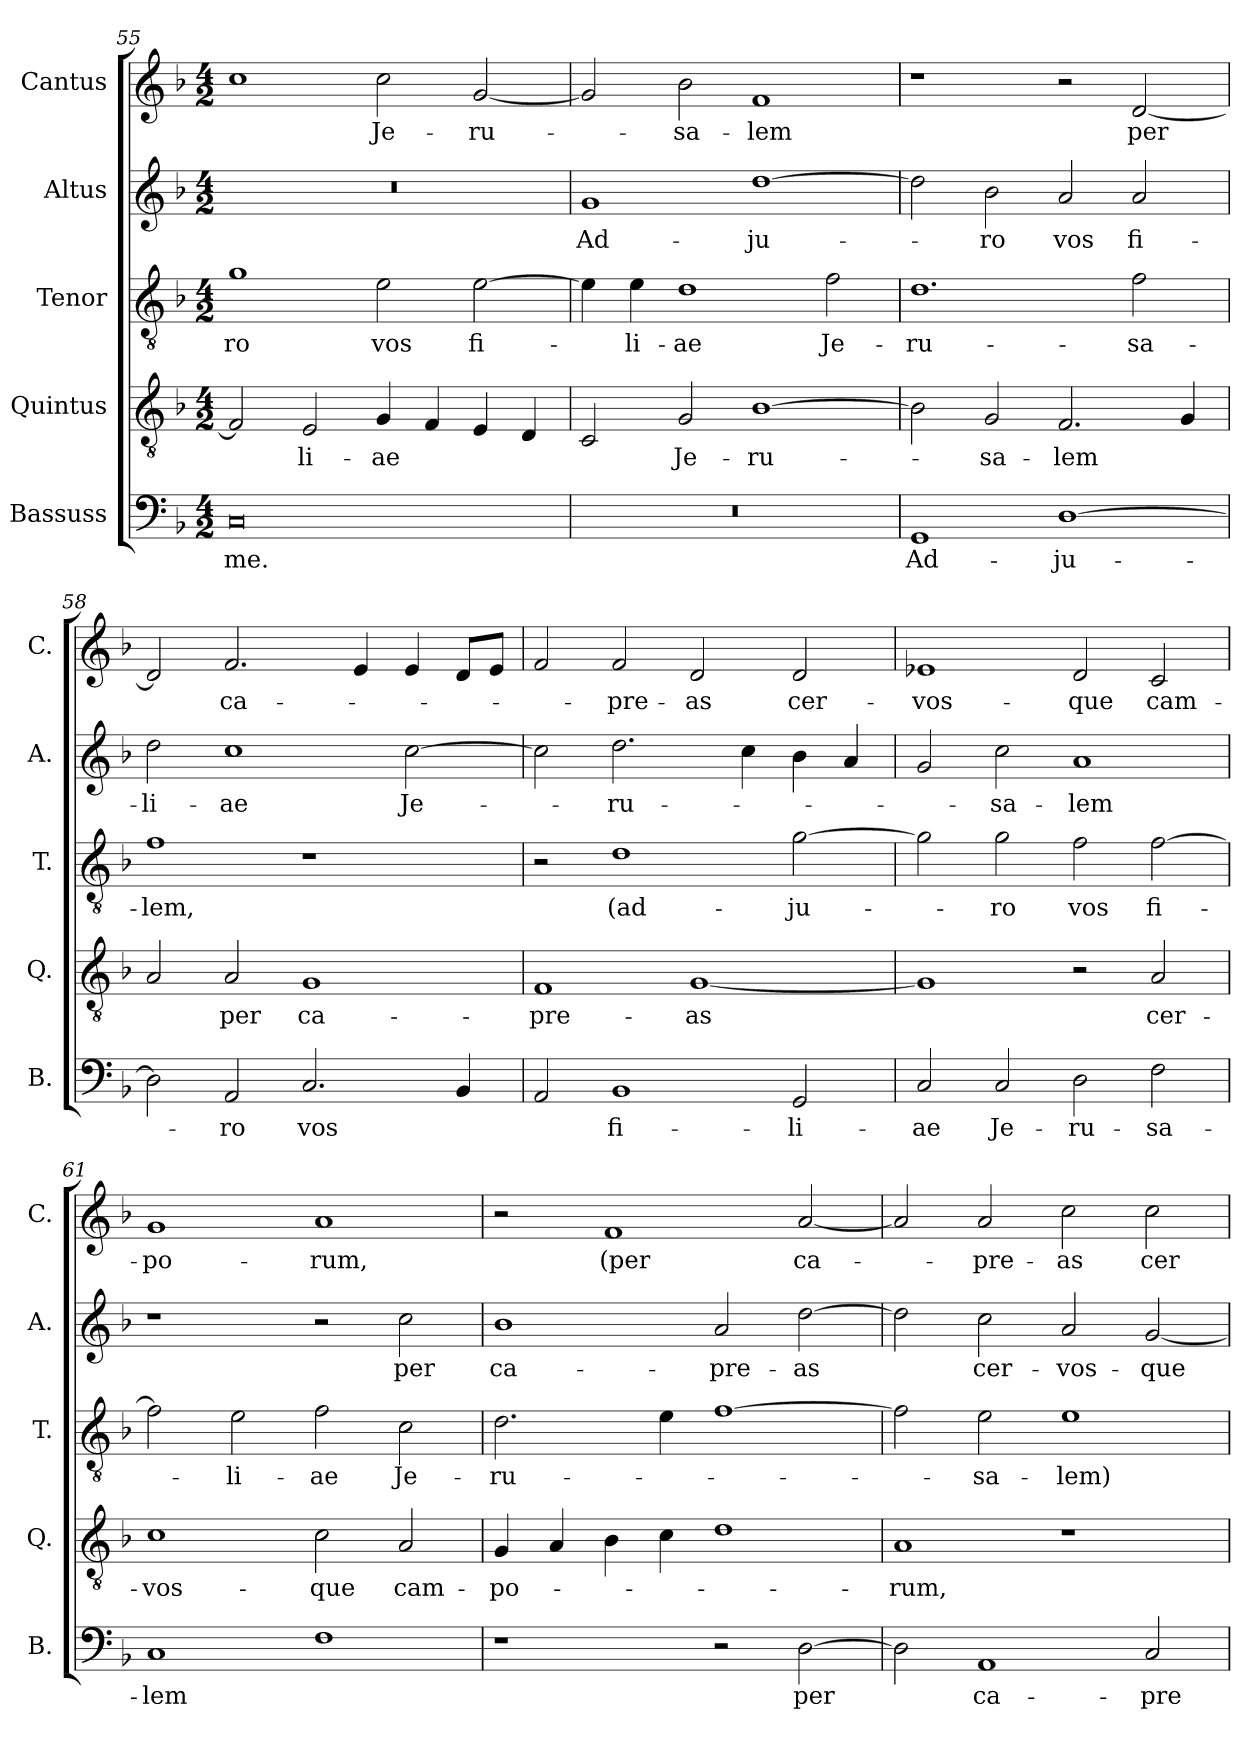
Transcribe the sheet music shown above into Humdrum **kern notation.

**kern	**text	**kern	**text	**kern	**text	**kern	**text	**kern	**text
*part5	*part5	*part4	*part4	*part3	*part3	*part2	*part2	*part1	*part1
*staff5	*staff5	*staff4	*staff4	*staff3	*staff3	*staff2	*staff2	*staff1	*staff1
*I"Bassuss	*	*I"Quintus	*	*I"Tenor	*	*I"Altus	*	*I"Cantus	*
*I'B.	*	*I'Q.	*	*I'T.	*	*I'A.	*	*I'C.	*
*clefF4	*	*clefGv2	*	*clefGv2	*	*clefG2	*	*clefG2	*
*k[b-]	*	*k[b-]	*	*k[b-]	*	*k[b-]	*	*k[b-]	*
*F:	*	*F:	*	*F:	*	*F:	*	*F:	*
*M4/2	*	*M4/2	*	*M4/2	*	*M4/2	*	*M4/2	*
=55	=55	=55	=55	=55	=55	=55	=55	=55	=55
0C	me.	2F/]	.	1g	ro	0r	.	1cc	.
.	.	2E/	li­-	.	.	.	.	.	.
.	.	4G/	ae	2e\	vos	.	.	2cc\	Je-
.	.	4F/	.	.	.	.	.	.	.
.	.	4E/	.	[2e\	fi-	.	.	[2g/	ru­-
.	.	4D/	.	.	.	.	.	.	.
=56	=56	=56	=56	=56	=56	=56	=56	=56	=56
0r	.	2C/	.	4e\]	.	1g	Ad-	2g/]	.
.	.	.	.	4e\	li­-	.	.	.	.
.	.	2G/	Je­-	1d	ae	.	.	2b-\	sa­-
.	.	[1B-	ru­-	.	.	[1dd	ju­-	1f	lem
.	.	.	.	2f\	Je­-	.	.	.	.
=57	=57	=57	=57	=57	=57	=57	=57	=57	=57
1GG	Ad-	2B-\]	.	1.d	-ru-	2dd\]	.	1r	.
.	.	2G/	sa-	.	.	2b-\	ro	.	.
[1D	ju-	2.F/	lem	.	.	2a/	vos	2r	.
.	.	.	.	2f\	sa-	2a/	fi­-	[2d/	per
.	.	4G/	.	.	.	.	.	.	.
=58	=58	=58	=58	=58	=58	=58	=58	=58	=58
2D\]	.	2A/	.	1f	lem,	2dd\	li­-	2d/]	.
2AA/	ro	2A/	per	.	.	1cc	ae	2.f/	ca-
2.C/	vos	1G	ca­-	1r	.	.	.	.	.
.	.	.	.	.	.	.	.	4e/	.
.	.	.	.	.	.	[2cc\	Je­-	4e/	.
4BB-/	.	.	.	.	.	.	.	8d/L	.
.	.	.	.	.	.	.	.	8e/J	.
=59	=59	=59	=59	=59	=59	=59	=59	=59	=59
2AA/	.	1F	pre­-	2r	.	2cc\]	.	2f/	.
1BB-	fi­-	.	.	1d	(ad­-	2.dd\	ru-	2f/	pre-
.	.	[1G	as	.	.	.	.	2d/	as
.	.	.	.	.	.	4cc\	.	.	.
2GG/	li­-	.	.	[2g\	ju­-	4b-\	.	2d/	cer­-
.	.	.	.	.	.	4a/	.	.	.
=60	=60	=60	=60	=60	=60	=60	=60	=60	=60
2C/	ae	1G]	.	2g\]	.	2g/	.	1e-X	vos-
2C/	Je-	.	.	2g\	ro	2cc\	sa-	.	.
2D\	-ru-	2r	.	2f\	vos	1a	lem	2d/	que
2F\	sa­-	2A/	cer-	[2f\	fi­-	.	.	2c/	cam­-
=61	=61	=61	=61	=61	=61	=61	=61	=61	=61
1C	lem	1c	-vos-	2f\]	.	1r	.	1g	-po­-
.	.	.	.	2e\	li­-	.	.	.	.
1F	.	2c\	que	2f\	ae	2r	.	1a	rum,
.	.	2A/	cam-	2c\	Je­-	2cc\	per	.	.
=62	=62	=62	=62	=62	=62	=62	=62	=62	=62
1r	.	4G/	po-	2.d\	ru­-	1b-	ca­-	2r	.
.	.	4A/	.	.	.	.	.	.	.
.	.	4B-\	.	.	.	.	.	1f	(per
.	.	4c\	.	4e\	.	.	.	.	.
2r	.	1d	.	[1f	.	2a/	pre­-	.	.
[2D\	per	.	.	.	.	[2dd\	as	[2a/	ca-
=63	=63	=63	=63	=63	=63	=63	=63	=63	=63
2D\]	.	1A	rum,	2f\]	.	2dd\]	.	2a/]	.
1AA	ca-	.	.	2e\	sa-	2cc\	cer­-	2a/	pre-
.	.	1r	.	1e	lem)	2a/	vos-	2cc\	as
2C/	pre-	.	.	.	.	[2g/	que	2cc\	cer­-
=	=	=	=	=	=	=	=	=	=
*-	*-	*-	*-	*-	*-	*-	*-	*-	*-
